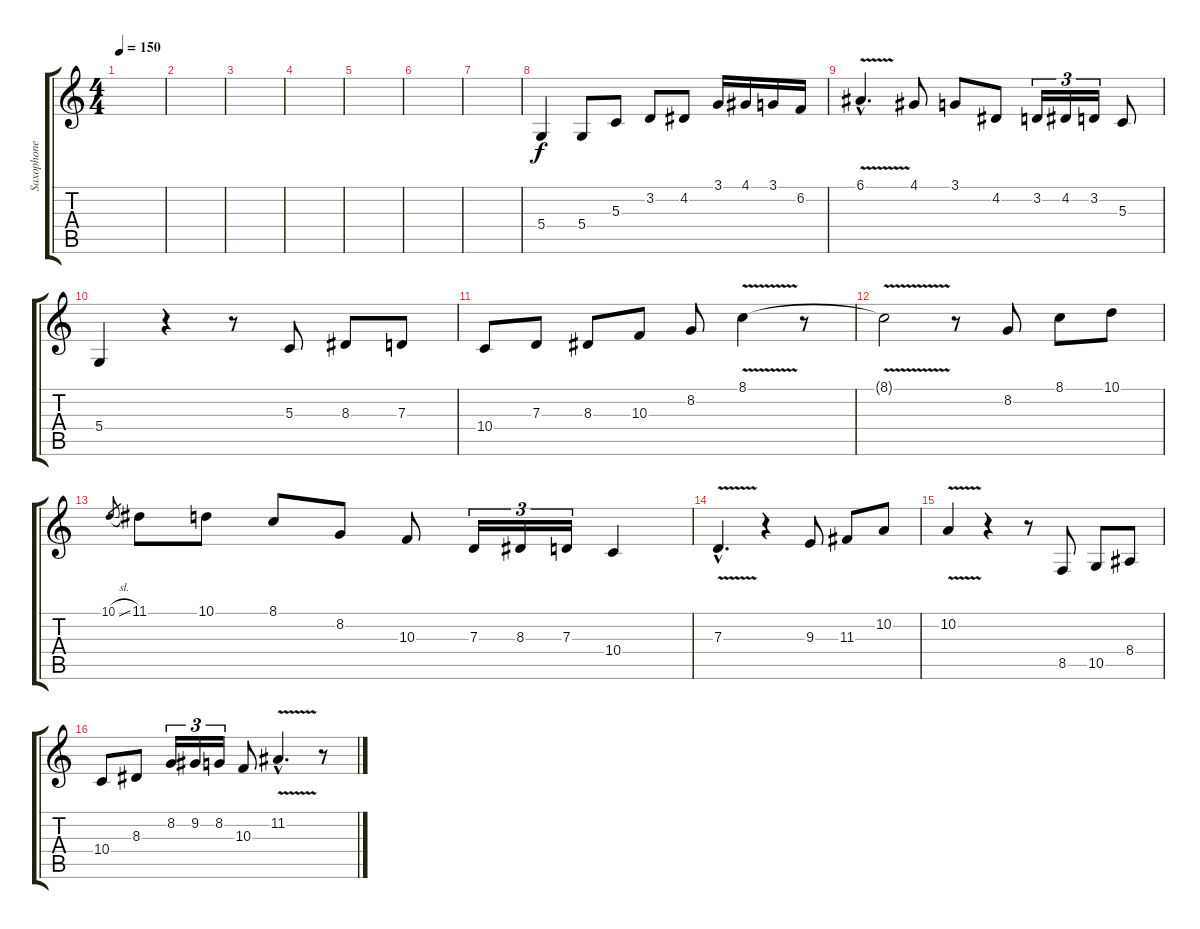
\track ("Saxophone" "Saxophone") {instrument tenorsax}
\staff {score tabs}
\tuning (E4 B3 G3 D3 A2 E2) {hide}
\ts (4 4)
\tempo 150
\clef g2
\ks c
|
|
|
|
|
|
|
5.4.4 5.4.8 5.3.8 3.2.8 4.2.8 3.1.16 4.1.16 3.1.16 6.2.16 |
6.1{v hac}.4{d} 4.1.8 3.1.8 4.2.8 3.2.16{tu (3 2)} 4.2.16{tu (3 2)} 3.2.16{tu (3 2)} 5.3.8 |
5.4.4 r.4 r.8 5.3.8 8.3.8 7.3.8 |
10.4.8 7.3.8 8.3.8 10.3.8 8.2.8 8.1{v}.4 r.8 |
8.1{t}.2 r.8 8.2.8 8.1.8 10.1.8 |
10.1{sl}.8{gr} 11.1.8 10.1.8 8.1.8 8.2.8 10.3.8 7.3.16{tu (3 2)} 8.3.16{tu (3 2)} 7.3.16{tu (3 2)} 10.4.4 |
7.3{v hac}.4{d} r.4 9.3.8 11.3.8 10.2.8 |
10.2{v}.4 r.4 r.8 8.5.8 10.5.8 8.4.8 |
10.4.8 8.3.8 8.2.16{tu (3 2)} 9.2.16{tu (3 2)} 8.2.16{tu (3 2)} 10.3.8 11.2{v hac}.4{d} r.8
